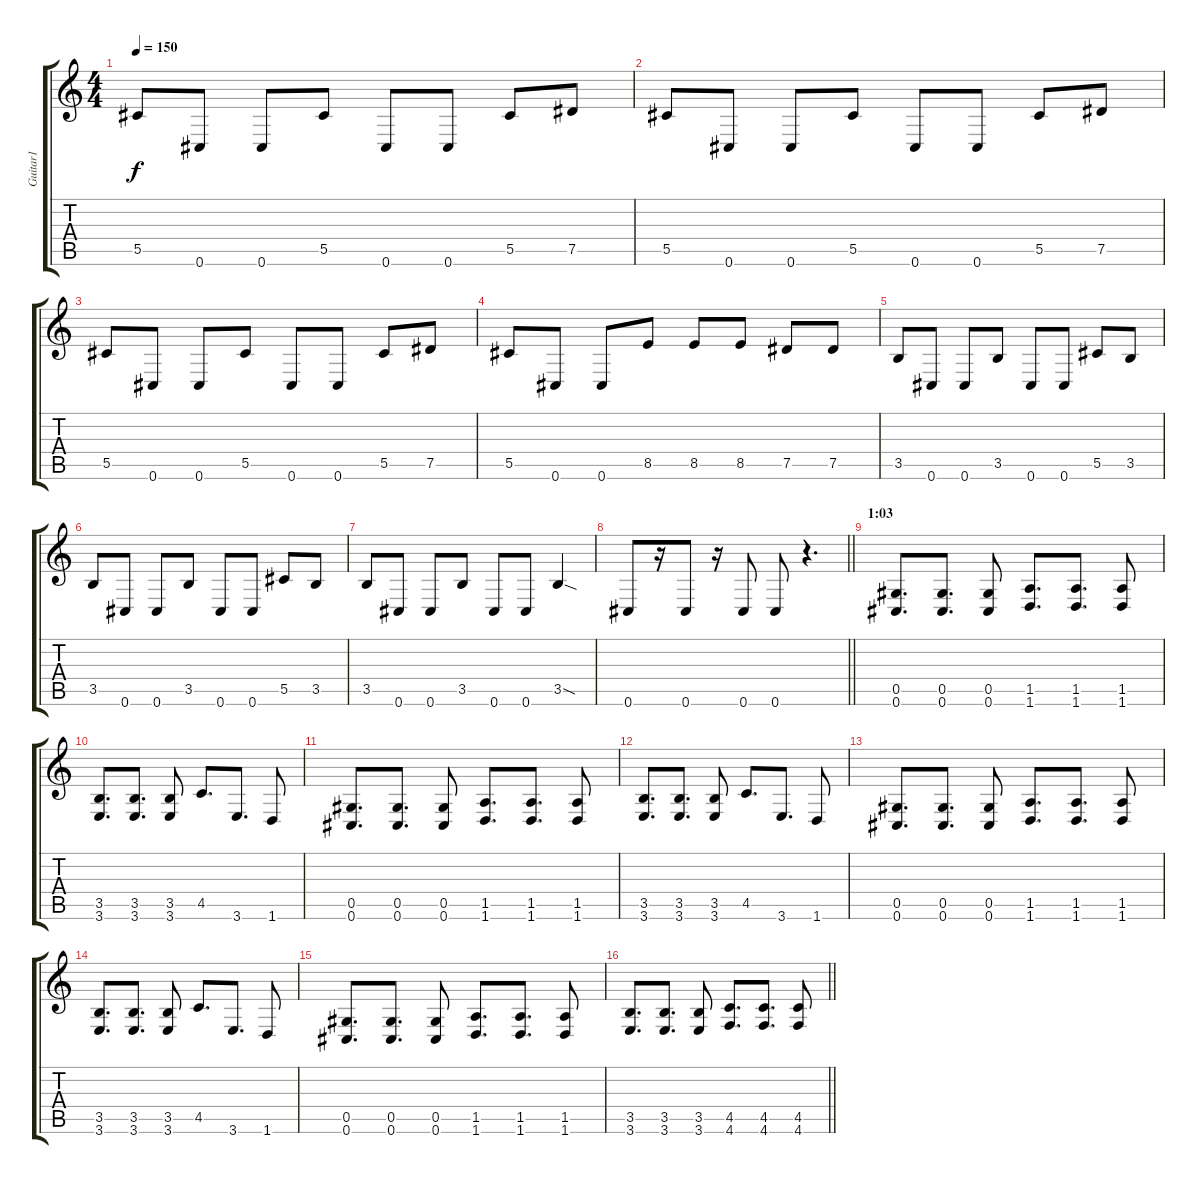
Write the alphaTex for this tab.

\track ("Guitar1" "Guitar1") {instrument overdrivenguitar}
\staff {score tabs}
\tuning (Eb4 Bb3 Gb3 Db3 Ab2 Db2) {hide}
\ts (4 4)
\tempo 150
\clef g2
\ks c
5.5.8{dy f} 0.6.8 0.6.8 5.5.8 0.6.8 0.6.8 5.5.8 7.5.8 |
5.5.8 0.6.8 0.6.8 5.5.8 0.6.8 0.6.8 5.5.8 7.5.8 |
5.5.8 0.6.8 0.6.8 5.5.8 0.6.8 0.6.8 5.5.8 7.5.8 |
5.5.8 0.6.8 0.6.8 8.5.8 8.5.8 8.5.8 7.5.8 7.5.8 |
3.5.8 0.6.8 0.6.8 3.5.8 0.6.8 0.6.8 5.5.8 3.5.8 |
3.5.8 0.6.8 0.6.8 3.5.8 0.6.8 0.6.8 5.5.8 3.5.8 |
3.5.8 0.6.8 0.6.8 3.5.8 0.6.8 0.6.8 3.5{sod}.4 |
\barLineRight lightlight
0.6.8 r.16 0.6.8 r.16 0.6.8 0.6.8 r.4{d} |
\section ("" "1:03")
(0.5 0.6).8{d} (0.5 0.6).8{d} (0.5 0.6).8 (1.5 1.6).8{d} (1.5 1.6).8{d} (1.5 1.6).8 |
(3.5 3.6).8{d} (3.5 3.6).8{d} (3.5 3.6).8 4.5.8{d} 3.6.8{d} 1.6.8 |
(0.5 0.6).8{d} (0.5 0.6).8{d} (0.5 0.6).8 (1.5 1.6).8{d} (1.5 1.6).8{d} (1.5 1.6).8 |
(3.5 3.6).8{d} (3.5 3.6).8{d} (3.5 3.6).8 4.5.8{d} 3.6.8{d} 1.6.8 |
(0.5 0.6).8{d} (0.5 0.6).8{d} (0.5 0.6).8 (1.5 1.6).8{d} (1.5 1.6).8{d} (1.5 1.6).8 |
(3.5 3.6).8{d} (3.5 3.6).8{d} (3.5 3.6).8 4.5.8{d} 3.6.8{d} 1.6.8 |
(0.5 0.6).8{d} (0.5 0.6).8{d} (0.5 0.6).8 (1.5 1.6).8{d} (1.5 1.6).8{d} (1.5 1.6).8 |
\barLineRight lightlight
(3.5 3.6).8{d} (3.5 3.6).8{d} (3.5 3.6).8 (4.5 4.6).8{d} (4.5 4.6).8{d} (4.5 4.6).8
